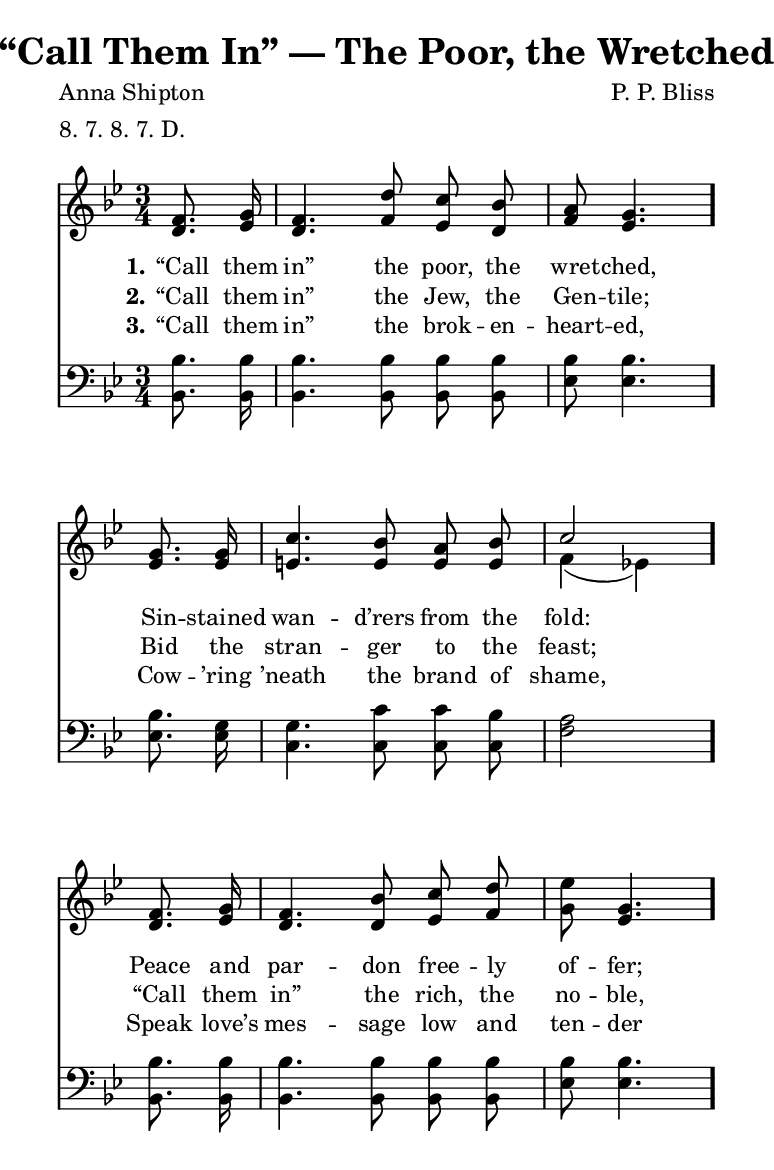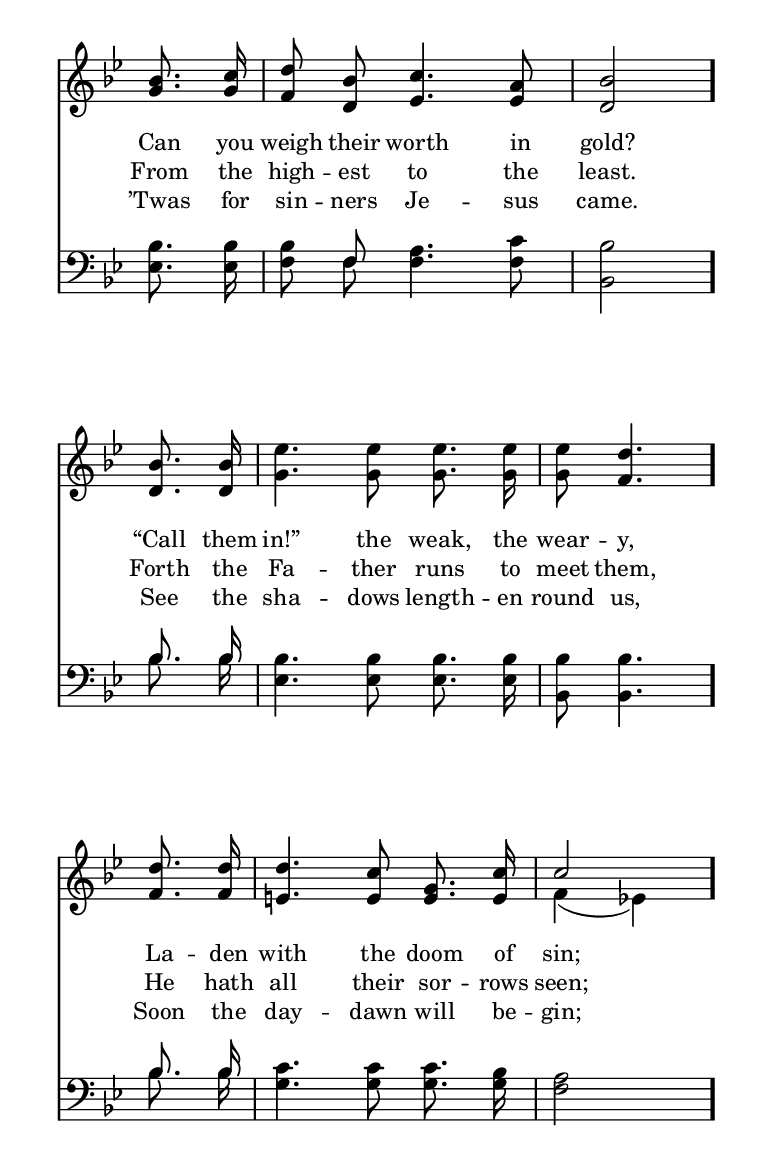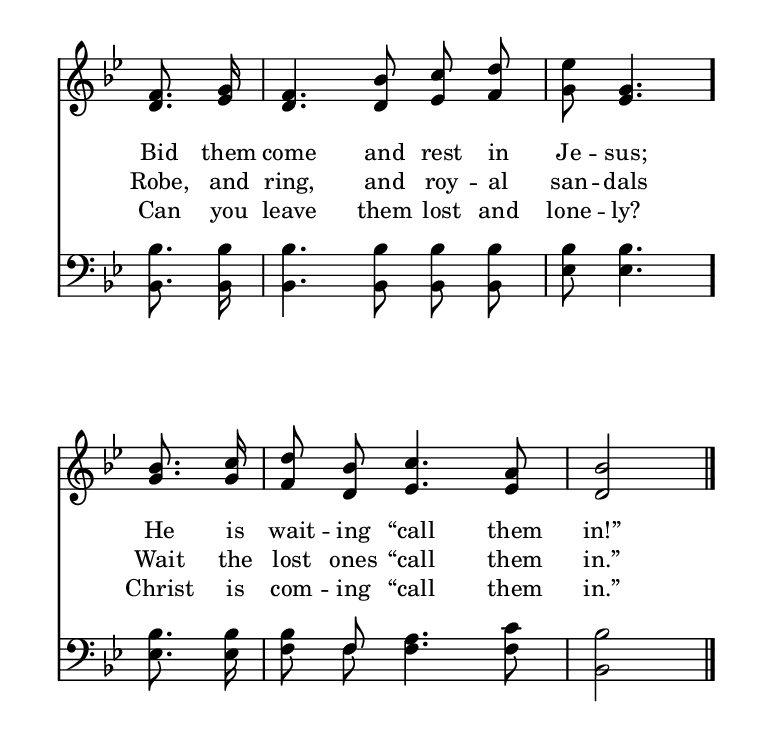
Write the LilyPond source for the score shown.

\include "common/global.ily"
\paper {
  \include "common/paper.ily"
  %ragged-bottom = ##t
  %ragged-last-bottom = ##t
  %systems-per-page = ##f
  %page-count = ##f
}

\header{
  hymnnumber = "64"
  title = "“Call Them In” — The Poor, the Wretched"
  tunename = "Lower Lights"
  meter = "8. 7. 8. 7. D."
  poet = "Anna Shipton"
  composer = "P. P. Bliss"
  %copyright = ""
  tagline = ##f
}

% for fermata in MIDI
ta = { \tempo 4=78 }
tb = { \tempo 4=39 }

patternAA = { c8. c16 | c4. c8 c8 c8 | c8 c4. }

patternBA = { c8. c16 | c4. c8 c8 c8 | c2 }
patternBB = { c8. c16 | c4. c8 c8 c8 | c4( c4) }
patternBC = { c8. c16 | c8 c8 c4. c8 | c2 }

patternCA = { c8. c16 | c4. c8 c8. c16 | c8 c4. }

patternDA = { c8. c16 | c4. c8 c8. c16 | c2 }
patternDB = { c8. c16 | c4. c8 c8. c16 | c4( c4) }

global = {
  \include "common/overrides.ily"
  \override Staff.TimeSignature.style = #'numbered
  \time 3/4
  \override Score.MetronomeMark.transparent = ##t % hide all fermata changes too
  \ta
  \key bes \major
  \partial 4
  \autoBeamOff
}

notesSoprano = {
\global
\relative c' {

  \changePitch \patternAA { f g | f d' c bes | a g }
  \changePitch \patternBA { g g | c bes a bes | c }
  \changePitch \patternAA { f, g | f bes c d | ees g, }
  \changePitch \patternBC { bes c | d bes c a | bes }

  \changePitch \patternCA { bes bes | ees ees ees ees | ees d }
  \changePitch \patternDA { d d | d c g c | c }
  \changePitch \patternAA { f, g | f bes c d | ees g, }
  \changePitch \patternBC { bes c | d bes c a | bes }

  \bar "|."

}
}

notesAlto = {
\global
\relative e' {

  \changePitch \patternAA { d ees | d f ees d | f ees }
  \changePitch \patternBB { ees ees | e e e e | f ees! }
  \changePitch \patternAA { d ees | d d ees f | g ees }
  \changePitch \patternBC { g g | f d ees ees | d }

  \changePitch \patternCA { d d | g g g g | g f }
  \changePitch \patternDB { f f e e e e | f ees! }
  \changePitch \patternAA { d ees | d d ees f | g ees }
  \changePitch \patternBC { g g | f d ees ees | d }

}
}

notesTenor = {
\global
\relative a {

  \changePitch \patternAA { bes bes | bes bes bes bes | bes bes }
  \changePitch \patternBA { bes g | g c c bes | a }
  \changePitch \patternAA { bes bes | bes bes bes bes | bes bes }
  \changePitch \patternBC { bes bes | bes f a c | bes }

  \changePitch \patternCA { bes bes | bes bes bes bes | bes bes }
  \changePitch \patternDA { bes bes | c c c bes | a }
  \changePitch \patternAA { bes bes | bes bes bes bes | bes bes }
  \changePitch \patternBC { bes bes | bes f a c | bes }

}
}

notesBass = {
\global
\relative f, {

  \changePitch \patternAA { bes bes | bes bes bes bes | ees ees }
  \changePitch \patternBA { ees ees | c c c c | f }
  \changePitch \patternAA { bes, bes | bes bes bes bes | ees ees }
  \changePitch \patternBC { ees ees | f f f f | bes, }

  \changePitch \patternCA { bes' bes | ees, ees ees ees | bes bes }
  \changePitch \patternDA { bes' bes | g g g g | f }
  \changePitch \patternAA { bes, bes | bes bes bes bes | ees ees }
  \changePitch \patternBC { ees ees | f f f f | bes, }

}
}

wordsA = \lyricmode {
\set stanza = "1."

“Call them in” the poor, the wret -- ched, \bar "."
Sin -- stained wan -- d’rers from the fold: \bar "." \break
Peace and par -- don free -- ly of -- fer; \bar "."
Can you weigh their worth in gold? \bar "." \break
“Call them in!” the weak, the wear -- y, \bar "."
La -- den with the doom of sin; \bar "." \break
Bid them come and rest in Je -- sus; \bar "."
He is wait -- ing “call them in!” \bar "." \break

}

wordsB = \lyricmode {
\set stanza = "2."

“Call them in” the Jew, the Gen -- tile;
Bid the stran -- ger to the feast;
“Call them in” the rich, the no -- ble,
From the high -- est to the least.
Forth the Fa -- ther runs to meet them,
He hath all their sor -- rows seen;
Robe, and ring, and roy -- al san -- dals
Wait the lost ones “call them in.”

}

wordsC = \lyricmode {
\set stanza = "3."

“Call them in” the brok -- en -- heart -- ed,
Cow -- ’ring ’neath the brand of shame,
Speak love’s mes -- sage low and ten -- der
’Twas for sin -- ners Je -- sus came.
See the sha -- dows length -- en round us,
Soon the day -- dawn will be -- gin;
Can you leave them lost and lone -- ly?
Christ is com -- ing “call them in.”

}

\score {
  \context ChoirStaff <<
    \context Staff = upper <<
      \set Staff.autoBeaming = ##f
      \set ChoirStaff.systemStartDelimiter = #'SystemStartBar
      \set ChoirStaff.printPartCombineTexts = ##f
      \partcombine #'(2 . 9) \notesSoprano \notesAlto
      \context NullVoice = sopranos { \voiceOne << \notesSoprano >> }
      \context NullVoice = altos { \voiceTwo << \notesAlto >> }
      \context Lyrics = one   \lyricsto sopranos \wordsA
      \context Lyrics = two   \lyricsto sopranos \wordsB
      \context Lyrics = three \lyricsto sopranos \wordsC
    >>
    \context Staff = men <<
      \set Staff.autoBeaming = ##f
      \clef bass
      \set ChoirStaff.printPartCombineTexts = ##f
      \partcombine #'(2 . 9) \notesTenor \notesBass
      \context NullVoice = tenors { \voiceOne << \notesTenor >> }
      \context NullVoice = basses { \voiceTwo << \notesBass >> }
    >>
  >>
  \layout {
    \include "common/layout.ily"
  }
  \midi{
    \include "common/midi.ily"
  }
}

\version "2.19.49"  % necessary for upgrading to future LilyPond versions.

% vi:set et ts=2 sw=2 ai nocindent syntax=lilypond:
